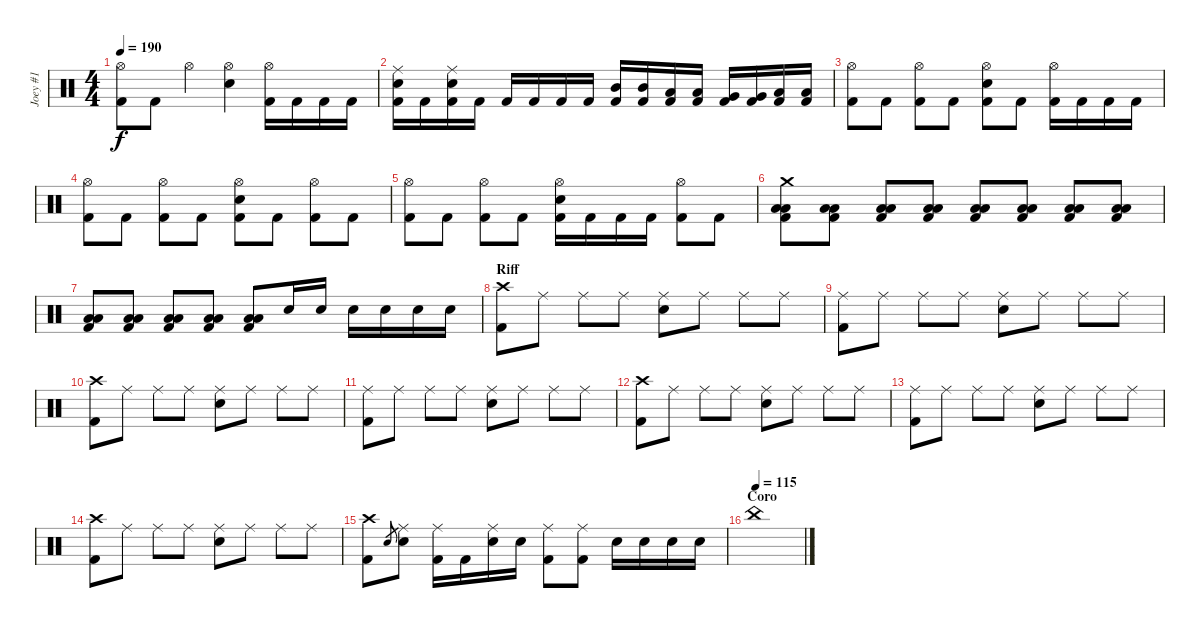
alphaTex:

\track ("Joey #1" "Joey #1") {instrument percussion}
\staff {score}
\articulation defaults
\ts (4 4)
\tempo 190
\clef neutral
\ks c
("Hi-Hat (open)" "Kick (hit) 2").8{dy f} "Kick (hit) 2".8 "Hi-Hat (open)".4 ("Hi-Hat (open)" "Electric Snare (hit)").4 ("Hi-Hat (open)" "Kick (hit) 2").16 "Kick (hit) 2".16 "Kick (hit) 2".16 "Kick (hit) 2".16 |
("Ride (middle)" "Electric Snare (hit)" "Kick (hit) 2").16 "Kick (hit) 2".16 ("Ride (middle)" "Electric Snare (hit)" "Kick (hit) 2").16 "Kick (hit) 2".16 "Kick (hit) 2".16 "Kick (hit) 2".16 "Kick (hit) 2".16 "Kick (hit) 2".16 ("Mid Tom (hit)" "Kick (hit) 2").16 ("Mid Tom (hit)" "Kick (hit) 2").16 ("Low Tom (hit)" "Kick (hit) 2").16 ("Low Tom (hit)" "Kick (hit) 2").16 ("Very Low Tom (hit)" "Kick (hit) 2").16 ("Very Low Tom (hit)" "Kick (hit) 2").16 ("Low Floor Tom (hit)" "Kick (hit) 2").16 ("Low Floor Tom (hit)" "Kick (hit) 2").16 |
("Hi-Hat (open)" "Kick (hit) 2").8 "Kick (hit) 2".8 ("Hi-Hat (open)" "Kick (hit) 2").8 "Kick (hit) 2".8 ("Hi-Hat (open)" "Electric Snare (hit)" "Kick (hit) 2").8 "Kick (hit) 2".8 ("Hi-Hat (open)" "Kick (hit) 2").16 "Kick (hit) 2".16 "Kick (hit) 2".16 "Kick (hit) 2".16 |
("Hi-Hat (open)" "Kick (hit) 2").8 "Kick (hit) 2".8 ("Hi-Hat (open)" "Kick (hit) 2").8 "Kick (hit) 2".8 ("Hi-Hat (open)" "Electric Snare (hit)" "Kick (hit) 2").8 "Kick (hit) 2".8 ("Hi-Hat (open)" "Kick (hit) 2").8 "Kick (hit) 2".8 |
("Hi-Hat (open)" "Kick (hit) 2").8 "Kick (hit) 2".8 ("Hi-Hat (open)" "Kick (hit) 2").8 "Kick (hit) 2".8 ("Hi-Hat (open)" "Electric Snare (hit)" "Kick (hit) 2").16 "Kick (hit) 2".16 "Kick (hit) 2".16 "Kick (hit) 2".16 ("Hi-Hat (open)" "Kick (hit) 2").8 "Kick (hit) 2".8 |
("Crash medium (hit)" "Low Floor Tom (hit)" "Low Tom (hit)" "Kick (hit) 2").8 ("Low Floor Tom (hit)" "Low Tom (hit)" "Kick (hit) 2").8 ("Low Floor Tom (hit)" "Low Tom (hit)" "Kick (hit) 2").8 ("Low Floor Tom (hit)" "Low Tom (hit)" "Kick (hit) 2").8 ("Low Floor Tom (hit)" "Low Tom (hit)" "Kick (hit) 2").8 ("Low Floor Tom (hit)" "Low Tom (hit)" "Kick (hit) 2").8 ("Low Floor Tom (hit)" "Low Tom (hit)" "Kick (hit) 2").8 ("Low Floor Tom (hit)" "Low Tom (hit)" "Kick (hit) 2").8 |
("Low Floor Tom (hit)" "Low Tom (hit)" "Kick (hit) 2").8 ("Low Floor Tom (hit)" "Low Tom (hit)" "Kick (hit) 2").8 ("Low Floor Tom (hit)" "Low Tom (hit)" "Kick (hit) 2").8 ("Low Floor Tom (hit)" "Low Tom (hit)" "Kick (hit) 2").8 ("Low Floor Tom (hit)" "Low Tom (hit)" "Kick (hit) 2").8 "Electric Snare (hit)".16 "Electric Snare (hit)".16 "Electric Snare (hit)".16 "Electric Snare (hit)".16 "Electric Snare (hit)".16 "Electric Snare (hit)".16 |
\section ("" "Riff")
("Crash high (hit)" "Kick (hit) 2").8 "Ride (middle)".8 "Ride (middle)".8 "Ride (middle)".8 ("Ride (middle)" "Electric Snare (hit)").8 "Ride (middle)".8 "Ride (middle)".8 "Ride (middle)".8 |
("Ride (middle)" "Kick (hit) 2").8 "Ride (middle)".8 "Ride (middle)".8 "Ride (middle)".8 ("Ride (middle)" "Electric Snare (hit)").8 "Ride (middle)".8 "Ride (middle)".8 "Ride (middle)".8 |
("Crash high (hit)" "Kick (hit) 2").8 "Ride (middle)".8 "Ride (middle)".8 "Ride (middle)".8 ("Ride (middle)" "Electric Snare (hit)").8 "Ride (middle)".8 "Ride (middle)".8 "Ride (middle)".8 |
("Ride (middle)" "Kick (hit) 2").8 "Ride (middle)".8 "Ride (middle)".8 "Ride (middle)".8 ("Ride (middle)" "Electric Snare (hit)").8 "Ride (middle)".8 "Ride (middle)".8 "Ride (middle)".8 |
("Crash high (hit)" "Kick (hit) 2").8 "Ride (middle)".8 "Ride (middle)".8 "Ride (middle)".8 ("Ride (middle)" "Electric Snare (hit)").8 "Ride (middle)".8 "Ride (middle)".8 "Ride (middle)".8 |
("Ride (middle)" "Kick (hit) 2").8 "Ride (middle)".8 "Ride (middle)".8 "Ride (middle)".8 ("Ride (middle)" "Electric Snare (hit)").8 "Ride (middle)".8 "Ride (middle)".8 "Ride (middle)".8 |
("Crash high (hit)" "Kick (hit) 2").8 "Ride (middle)".8 "Ride (middle)".8 "Ride (middle)".8 ("Ride (middle)" "Electric Snare (hit)").8 "Ride (middle)".8 "Ride (middle)".8 "Ride (middle)".8 |
("Crash high (hit)" "Kick (hit) 2").8 "Electric Snare (hit)"{h}.8{gr} ("Ride (middle)" "Electric Snare (hit)").8 ("Ride (middle)" "Kick (hit) 2").16 "Kick (hit) 2".16 ("Ride (middle)" "Electric Snare (hit)").16 "Electric Snare (hit)".16 ("Ride (middle)" "Kick (hit) 2").8 ("Ride (middle)" "Kick (hit) 2").8 "Electric Snare (hit)".16 "Electric Snare (hit)".16 "Electric Snare (hit)".16 "Electric Snare (hit)".16 |
\section ("" "Coro")
\tempo (115)
"China (hit)".1
